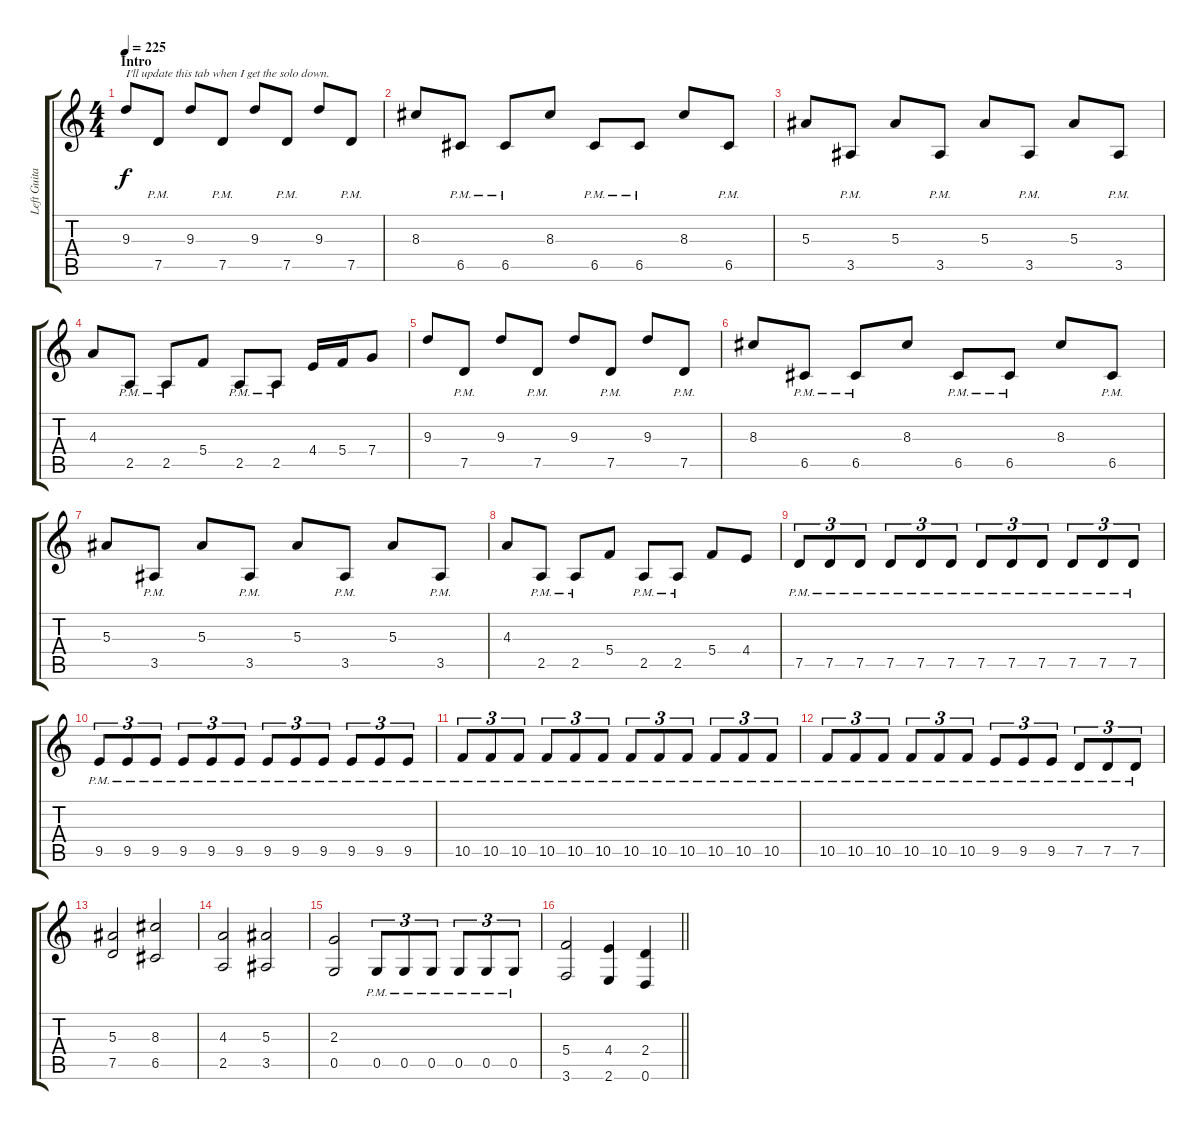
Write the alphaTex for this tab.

\track ("Left Guitar" "Left Guita") {instrument distortionguitar}
\staff {score tabs}
\tuning (D4 A3 F3 C3 G2 D2) {hide}
\ts (4 4)
\section ("" "Intro")
\tempo 225
\clef g2
\ks c
9.3.8{txt "I'll update this tab when I get the solo down." dy f instrument distortionguitar} 7.5{pm}.8 9.3.8 7.5{pm}.8 9.3.8 7.5{pm}.8 9.3.8 7.5{pm}.8 |
8.3.8 6.5{pm}.8 6.5{pm}.8 8.3.8 6.5{pm}.8 6.5{pm}.8 8.3.8 6.5{pm}.8 |
5.3.8 3.5{pm}.8 5.3.8 3.5{pm}.8 5.3.8 3.5{pm}.8 5.3.8 3.5{pm}.8 |
4.3.8 2.5{pm}.8 2.5{pm}.8 5.4.8 2.5{pm}.8 2.5{pm}.8 4.4.16 5.4.16 7.4.8 |
9.3.8 7.5{pm}.8 9.3.8 7.5{pm}.8 9.3.8 7.5{pm}.8 9.3.8 7.5{pm}.8 |
8.3.8 6.5{pm}.8 6.5{pm}.8 8.3.8 6.5{pm}.8 6.5{pm}.8 8.3.8 6.5{pm}.8 |
5.3.8 3.5{pm}.8 5.3.8 3.5{pm}.8 5.3.8 3.5{pm}.8 5.3.8 3.5{pm}.8 |
4.3.8 2.5{pm}.8 2.5{pm}.8 5.4.8 2.5{pm}.8 2.5{pm}.8 5.4.8 4.4.8 |
7.5{pm}.8{tu (3 2)} 7.5{pm}.8{tu (3 2)} 7.5{pm}.8{tu (3 2)} 7.5{pm}.8{tu (3 2)} 7.5{pm}.8{tu (3 2)} 7.5{pm}.8{tu (3 2)} 7.5{pm}.8{tu (3 2)} 7.5{pm}.8{tu (3 2)} 7.5{pm}.8{tu (3 2)} 7.5{pm}.8{tu (3 2)} 7.5{pm}.8{tu (3 2)} 7.5{pm}.8{tu (3 2)} |
9.5{pm}.8{tu (3 2)} 9.5{pm}.8{tu (3 2)} 9.5{pm}.8{tu (3 2)} 9.5{pm}.8{tu (3 2)} 9.5{pm}.8{tu (3 2)} 9.5{pm}.8{tu (3 2)} 9.5{pm}.8{tu (3 2)} 9.5{pm}.8{tu (3 2)} 9.5{pm}.8{tu (3 2)} 9.5{pm}.8{tu (3 2)} 9.5{pm}.8{tu (3 2)} 9.5{pm}.8{tu (3 2)} |
10.5{pm}.8{tu (3 2)} 10.5{pm}.8{tu (3 2)} 10.5{pm}.8{tu (3 2)} 10.5{pm}.8{tu (3 2)} 10.5{pm}.8{tu (3 2)} 10.5{pm}.8{tu (3 2)} 10.5{pm}.8{tu (3 2)} 10.5{pm}.8{tu (3 2)} 10.5{pm}.8{tu (3 2)} 10.5{pm}.8{tu (3 2)} 10.5{pm}.8{tu (3 2)} 10.5{pm}.8{tu (3 2)} |
10.5{pm}.8{tu (3 2)} 10.5{pm}.8{tu (3 2)} 10.5{pm}.8{tu (3 2)} 10.5{pm}.8{tu (3 2)} 10.5{pm}.8{tu (3 2)} 10.5{pm}.8{tu (3 2)} 9.5{pm}.8{tu (3 2)} 9.5{pm}.8{tu (3 2)} 9.5{pm}.8{tu (3 2)} 7.5{pm}.8{tu (3 2)} 7.5{pm}.8{tu (3 2)} 7.5{pm}.8{tu (3 2)} |
(5.3 7.5).2 (8.3 6.5).2 |
(4.3 2.5).2 (5.3 3.5).2 |
(2.3 0.5).2 0.5{pm}.8{tu (3 2)} 0.5{pm}.8{tu (3 2)} 0.5{pm}.8{tu (3 2)} 0.5{pm}.8{tu (3 2)} 0.5{pm}.8{tu (3 2)} 0.5{pm}.8{tu (3 2)} |
\barLineRight lightlight
(5.4 3.6).2 (4.4 2.6).4 (2.4 0.6).4
